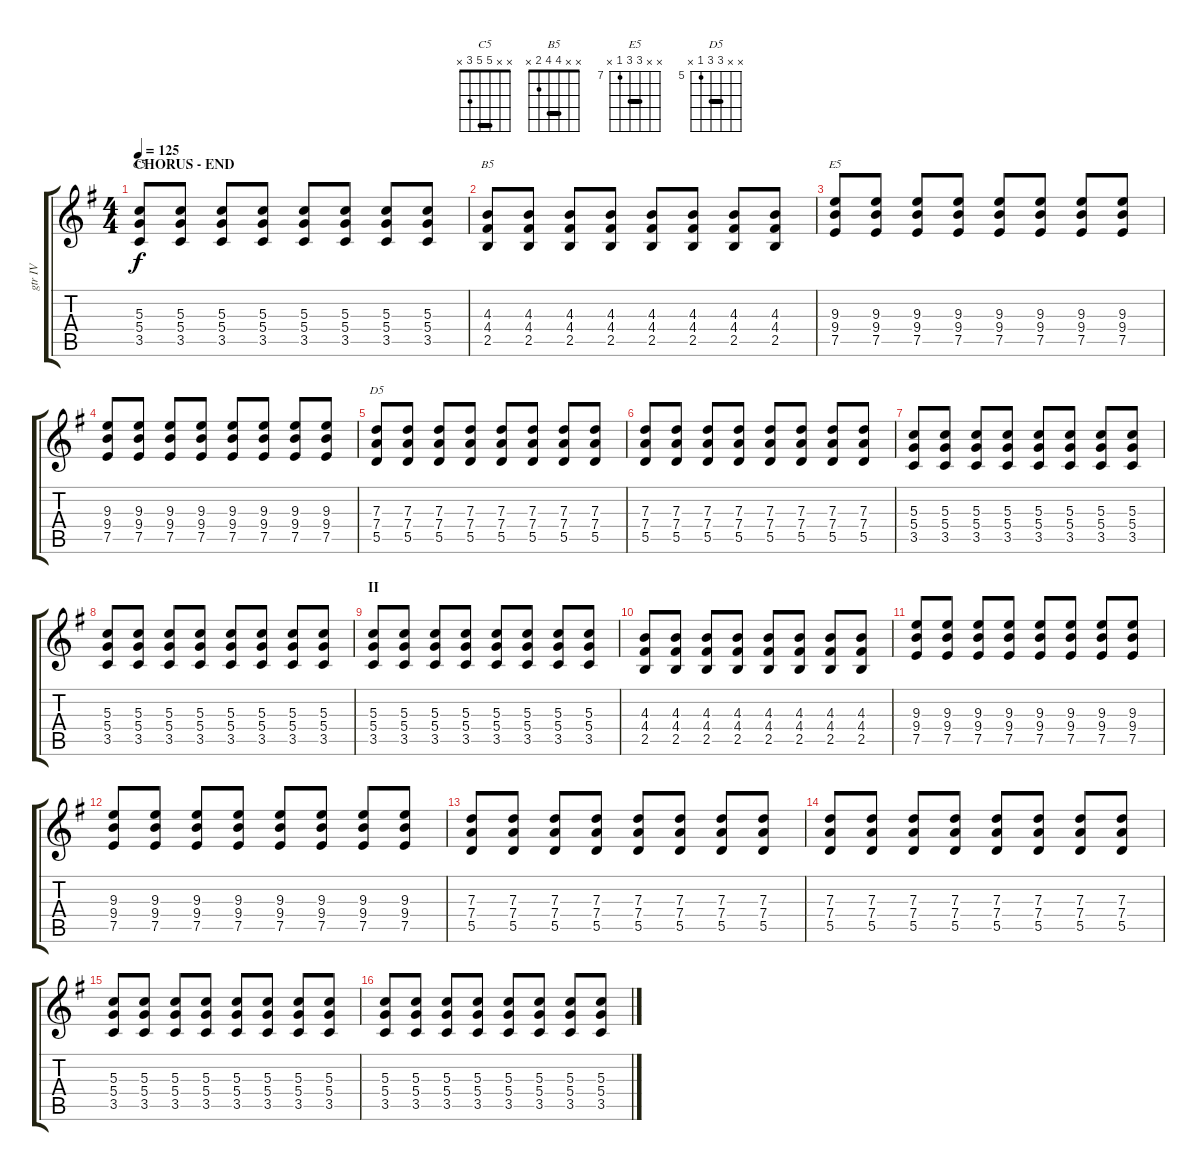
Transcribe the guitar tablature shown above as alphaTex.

\track ("gtr IV" "gtr IV") {instrument overdrivenguitar}
\staff {score tabs}
\tuning (E4 B3 G3 D3 A2 E2) {hide}
\chord ("C5" x x 5 5 3 x) {barre 5}
\chord ("B5" x x 4 4 2 x) {barre 4}
\chord ("E5" x x 9 9 7 x) {firstfret 7 barre 9}
\chord ("D5" x x 7 7 5 x) {firstfret 5 barre 7}
\ts (4 4)
\section ("" "CHORUS - END")
\tempo 125
\clef g2
\ks eminor
(5.3 5.4 3.5).8{ch "C5" dy f} (5.3 5.4 3.5).8 (5.3 5.4 3.5).8 (5.3 5.4 3.5).8 (5.3 5.4 3.5).8 (5.3 5.4 3.5).8 (5.3 5.4 3.5).8 (5.3 5.4 3.5).8 |
(4.3 4.4 2.5).8{ch "B5"} (4.3 4.4 2.5).8 (4.3 4.4 2.5).8 (4.3 4.4 2.5).8 (4.3 4.4 2.5).8 (4.3 4.4 2.5).8 (4.3 4.4 2.5).8 (4.3 4.4 2.5).8 |
(9.3 9.4 7.5).8{ch "E5"} (9.3 9.4 7.5).8 (9.3 9.4 7.5).8 (9.3 9.4 7.5).8 (9.3 9.4 7.5).8 (9.3 9.4 7.5).8 (9.3 9.4 7.5).8 (9.3 9.4 7.5).8 |
(9.3 9.4 7.5).8 (9.3 9.4 7.5).8 (9.3 9.4 7.5).8 (9.3 9.4 7.5).8 (9.3 9.4 7.5).8 (9.3 9.4 7.5).8 (9.3 9.4 7.5).8 (9.3 9.4 7.5).8 |
(7.3 7.4 5.5).8{ch "D5"} (7.3 7.4 5.5).8 (7.3 7.4 5.5).8 (7.3 7.4 5.5).8 (7.3 7.4 5.5).8 (7.3 7.4 5.5).8 (7.3 7.4 5.5).8 (7.3 7.4 5.5).8 |
(7.3 7.4 5.5).8 (7.3 7.4 5.5).8 (7.3 7.4 5.5).8 (7.3 7.4 5.5).8 (7.3 7.4 5.5).8 (7.3 7.4 5.5).8 (7.3 7.4 5.5).8 (7.3 7.4 5.5).8 |
(5.3 5.4 3.5).8 (5.3 5.4 3.5).8 (5.3 5.4 3.5).8 (5.3 5.4 3.5).8 (5.3 5.4 3.5).8 (5.3 5.4 3.5).8 (5.3 5.4 3.5).8 (5.3 5.4 3.5).8 |
(5.3 5.4 3.5).8 (5.3 5.4 3.5).8 (5.3 5.4 3.5).8 (5.3 5.4 3.5).8 (5.3 5.4 3.5).8 (5.3 5.4 3.5).8 (5.3 5.4 3.5).8 (5.3 5.4 3.5).8 |
\section ("" "II")
(5.3 5.4 3.5).8 (5.3 5.4 3.5).8 (5.3 5.4 3.5).8 (5.3 5.4 3.5).8 (5.3 5.4 3.5).8 (5.3 5.4 3.5).8 (5.3 5.4 3.5).8 (5.3 5.4 3.5).8 |
(4.3 4.4 2.5).8 (4.3 4.4 2.5).8 (4.3 4.4 2.5).8 (4.3 4.4 2.5).8 (4.3 4.4 2.5).8 (4.3 4.4 2.5).8 (4.3 4.4 2.5).8 (4.3 4.4 2.5).8 |
(9.3 9.4 7.5).8 (9.3 9.4 7.5).8 (9.3 9.4 7.5).8 (9.3 9.4 7.5).8 (9.3 9.4 7.5).8 (9.3 9.4 7.5).8 (9.3 9.4 7.5).8 (9.3 9.4 7.5).8 |
(9.3 9.4 7.5).8 (9.3 9.4 7.5).8 (9.3 9.4 7.5).8 (9.3 9.4 7.5).8 (9.3 9.4 7.5).8 (9.3 9.4 7.5).8 (9.3 9.4 7.5).8 (9.3 9.4 7.5).8 |
(7.3 7.4 5.5).8 (7.3 7.4 5.5).8 (7.3 7.4 5.5).8 (7.3 7.4 5.5).8 (7.3 7.4 5.5).8 (7.3 7.4 5.5).8 (7.3 7.4 5.5).8 (7.3 7.4 5.5).8 |
(7.3 7.4 5.5).8 (7.3 7.4 5.5).8 (7.3 7.4 5.5).8 (7.3 7.4 5.5).8 (7.3 7.4 5.5).8 (7.3 7.4 5.5).8 (7.3 7.4 5.5).8 (7.3 7.4 5.5).8 |
(5.3 5.4 3.5).8 (5.3 5.4 3.5).8 (5.3 5.4 3.5).8 (5.3 5.4 3.5).8 (5.3 5.4 3.5).8 (5.3 5.4 3.5).8 (5.3 5.4 3.5).8 (5.3 5.4 3.5).8 |
(5.3 5.4 3.5).8 (5.3 5.4 3.5).8 (5.3 5.4 3.5).8 (5.3 5.4 3.5).8 (5.3 5.4 3.5).8 (5.3 5.4 3.5).8 (5.3 5.4 3.5).8 (5.3 5.4 3.5).8
